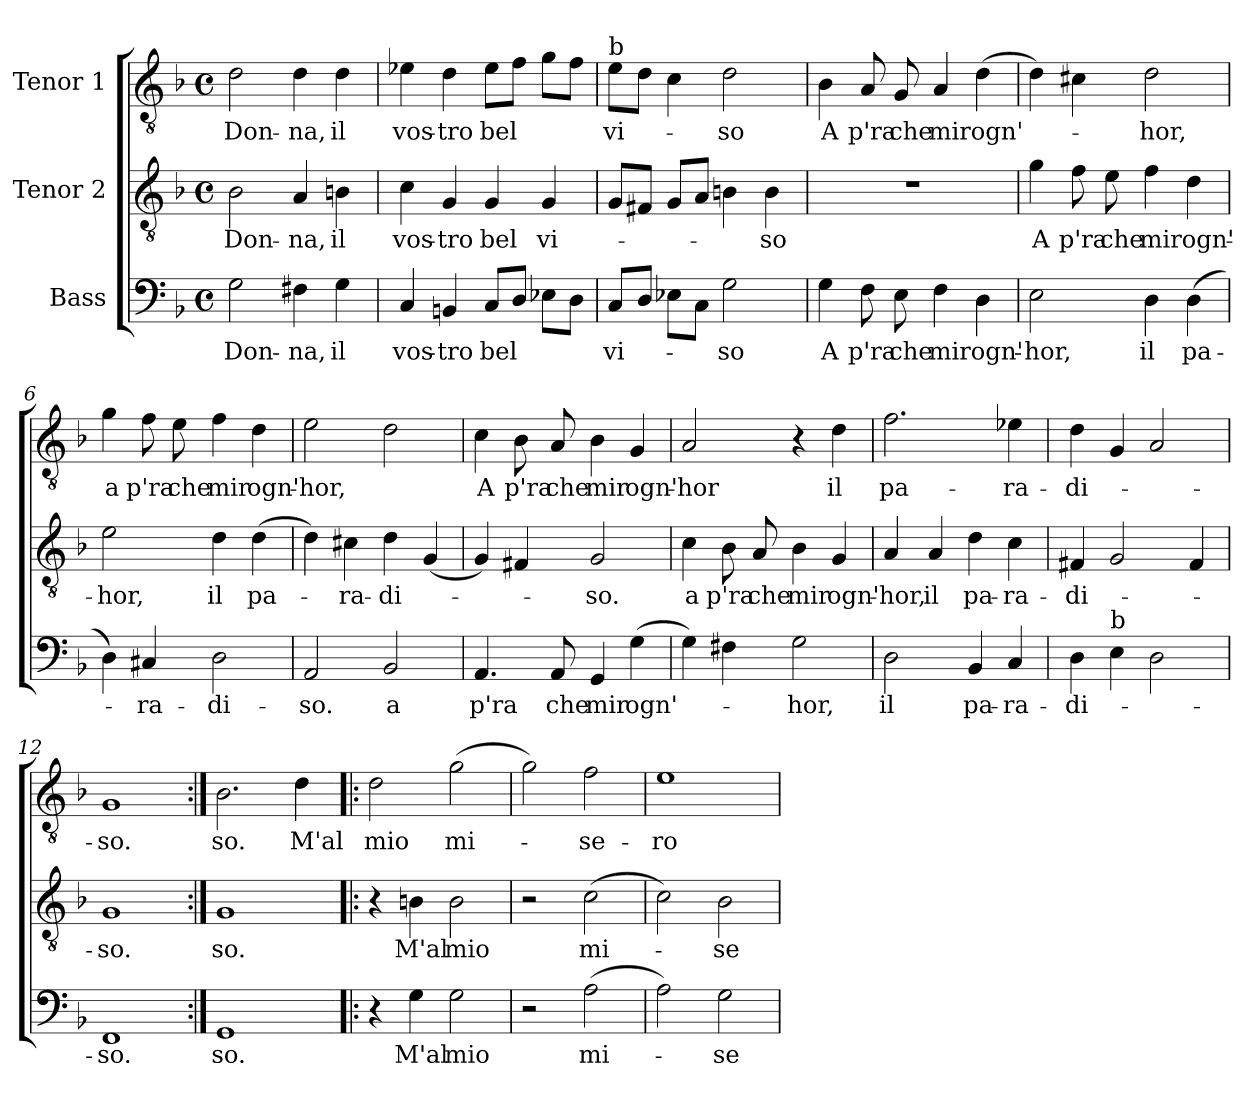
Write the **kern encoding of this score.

**kern	**text	**kern	**text	**kern	**text
*part3	*part3	*part2	*part2	*part1	*part1
*staff3	*staff3	*staff2	*staff2	*staff1	*staff1
*I"Bass	*	*I"Tenor 2	*	*I"Tenor 1	*
*clefF4	*	*clefGv2	*	*clefGv2	*
*k[b-]	*	*k[b-]	*	*k[b-]	*
*F:	*	*F:	*	*F:	*
*M4/4	*	*M4/4	*	*M4/4	*
*met(c)	*	*met(c)	*	*met(c)	*
=1	=1	=1	=1	=1	=1
2G\	Don-	2B-\	Don-	2d\	Don-
4F#X\	-na,	4A/	-na,	4d\	-na,
4G\	il	4Bn\	il	4d\	il
=2	=2	=2	=2	=2	=2
4C/	vos-	4c\	vos-	4e-X\	vos-
4BBn/	-tro	4G/	-tro	4d\	-tro
8C/L	bel	4G/	bel	8e-\L	bel
8D/J	.	.	.	8f\J	.
8E-X\L	.	4G/	vi-	8g\L	.
8D\J	.	.	.	8f\J	.
=3	=3	=3	=3	=3	=3
!	!	!	!	!LO:TX:a:t=b	!
8C/L	vi-	8G/L	.	8e\L	vi-
8D/J	.	8F#X/J	.	8d\J	.
8E-X\L	.	8G/L	.	4c\	.
8C\J	.	8A/J	.	.	.
2G\	-so	4Bn\	.	2d\	-so
.	.	4B\	-so	.	.
=4	=4	=4	=4	=4	=4
4G\	A	1r	.	4B-\	A
8F\	p'ra	.	.	8A/	p'ra
8E\	che	.	.	8G/	che
4F\	mir	.	.	4A/	mir
4D\	ogn'-	.	.	(4d\	ogn'-
!!LO:LB:g=z
=5	=5	=5	=5	=5	=5
2E\	-hor,	4g\	A	4d\)	.
.	.	8f\	p'ra	4c#X\	.
.	.	8e\	che	.	.
4D\	il	4f\	mir	2d\	-hor,
(4D\	pa-	4d\	ogn'-	.	.
=6	=6	=6	=6	=6	=6
4D\)	.	2e\	-hor,	4g\	a
4C#X/	-ra-	.	.	8f\	p'ra
.	.	.	.	8e\	che
2D\	-di-	4d\	il	4f\	mir
.	.	(4d\	pa-	4d\	ogn'-
=7	=7	=7	=7	=7	=7
2AA/	-so.	4d\)	.	2e\	-hor,
.	.	4c#X\	-ra-	.	.
2BB-/	a	4d\	-di-	2d\	.
.	.	(4G/	.	.	.
=8	=8	=8	=8	=8	=8
4.AA/	p'ra	4G/)	.	4c\	A
.	.	4F#X/	.	8B-\	p'ra
8AA/	che	.	.	8A/	che
4GG/	mir	2G/	-so.	4B-\	mir
(4G\	ogn'-	.	.	4G/	ogn'-
=9	=9	=9	=9	=9	=9
4G\)	.	4c\	a	2A/	-hor
4F#X\	.	8B-\	p'ra	.	.
.	.	8A/	che	.	.
2G\	-hor,	4B-\	mir	4r	.
.	.	4G/	ogn'-	4d\	il
!!LO:LB:g=z
=10	=10	=10	=10	=10	=10
2D\	il	4A/	-hor,	2.f\	pa-
.	.	4A/	il	.	.
4BB-/	pa-	4d\	pa-	.	.
4C/	-ra-	4c\	-ra-	4e-X\	-ra-
=11	=11	=11	=11	=11	=11
4D\	-di-	4F#X/	-di-	4d\	-di-
!LO:TX:a:t=b	!	!	!	!	!
4E\	.	2G/	.	4G/	.
2D\	.	.	.	2A/	.
.	.	4F#/	.	.	.
=12	=12	=12	=12	=12	=12
1FF	-so.	1G	-so.	1G	-so.
=13:|!	=13:|!	=13:|!	=13:|!	=13:|!	=13:|!
1GG	so.	1G	so.	2.B-\	so.
.	.	.	.	4d\	M'al
=14!|:	=14!|:	=14!|:	=14!|:	=14!|:	=14!|:
4r	.	4r	.	2d\	mio
4G\	M'al	4Bn\	M'al	.	.
2G\	mio	2B\	mio	(2g\	mi-
=15	=15	=15	=15	=15	=15
2r	.	2r	.	2g\)	.
(2A\	mi-	(2c\	mi-	2f\	-se-
!!LO:PB:g=z
=16	=16	=16	=16	=16	=16
2A\)	.	2c\)	.	1e	-ro
2G\	-se-	2B-\	-se-	.	.
=	=	=	=	=	=
*-	*-	*-	*-	*-	*-
